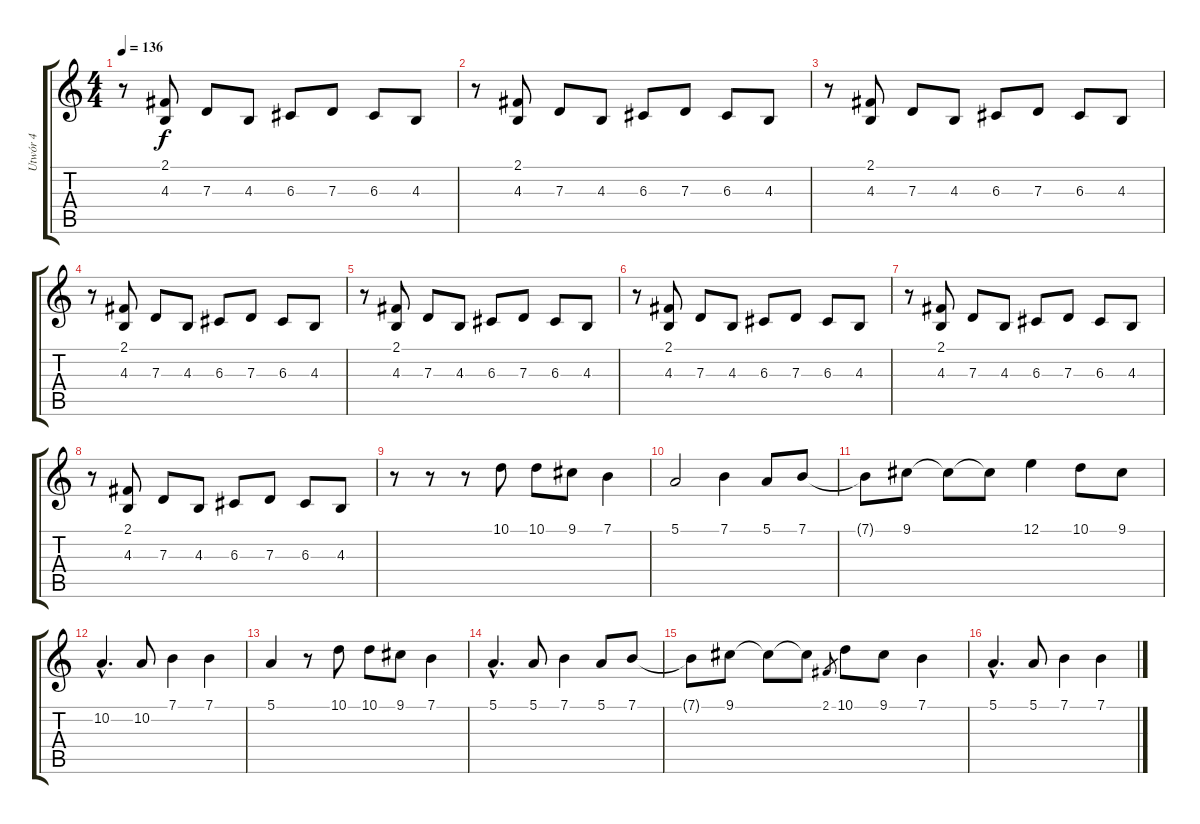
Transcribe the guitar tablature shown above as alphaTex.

\track ("Utwór 4" "Utwór 4") {instrument harmonica}
\staff {score tabs}
\tuning (E4 B3 G3 D3 A2 E2) {hide}
\ts (4 4)
\tempo 136
\clef g2
\ks c
r.8{dy f} (2.1 4.3).8 7.3.8 4.3.8 6.3.8 7.3.8 6.3.8 4.3.8 |
r.8 (2.1 4.3).8 7.3.8 4.3.8 6.3.8 7.3.8 6.3.8 4.3.8 |
r.8 (2.1 4.3).8 7.3.8 4.3.8 6.3.8 7.3.8 6.3.8 4.3.8 |
r.8 (2.1 4.3).8 7.3.8 4.3.8 6.3.8 7.3.8 6.3.8 4.3.8 |
r.8 (2.1 4.3).8 7.3.8 4.3.8 6.3.8 7.3.8 6.3.8 4.3.8 |
r.8 (2.1 4.3).8 7.3.8 4.3.8 6.3.8 7.3.8 6.3.8 4.3.8 |
r.8 (2.1 4.3).8 7.3.8 4.3.8 6.3.8 7.3.8 6.3.8 4.3.8 |
r.8 (2.1 4.3).8 7.3.8 4.3.8 6.3.8 7.3.8 6.3.8 4.3.8 |
r.8{instrument harmonica} r.8 r.8 10.1.8 10.1.8 9.1.8 7.1.4 |
5.1.2 7.1.4 5.1.8 7.1.8 |
7.1{t}.8 9.1.8 9.1{t}.8 9.1{t}.8 12.1.4 10.1.8 9.1.8 |
10.2{hac}.4{d} 10.2.8 7.1.4 7.1.4 |
5.1.4 r.8 10.1.8 10.1.8 9.1.8 7.1.4 |
5.1{hac}.4{d} 5.1.8 7.1.4 5.1.8 7.1.8 |
7.1{t}.8 9.1.8 9.1{t}.8 9.1{t}.8 2.1.8{gr} 10.1.8 9.1.8 7.1.4 |
5.1{hac}.4{d} 5.1.8 7.1.4 7.1.4
